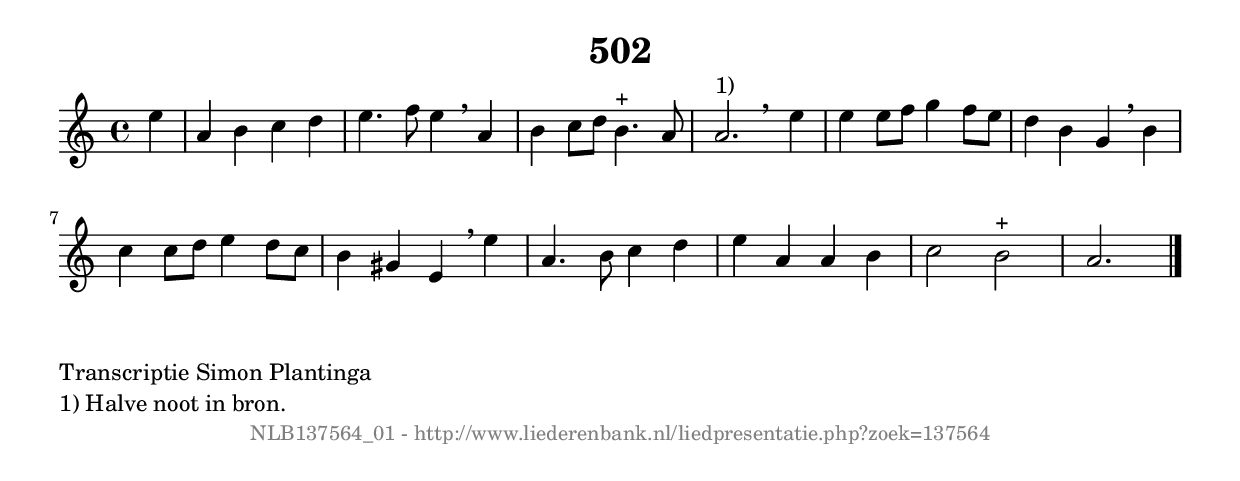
%
% produced by wce2krn 1.64 (7 June 2014)
%
\version"2.16"
#(append! paper-alist '(("long" . (cons (* 210 mm) (* 2000 mm)))))
#(set-default-paper-size "long")
sb = {\breathe}
mBreak = {\breathe }
bBreak = {\breathe }
x = {\once\override NoteHead #'style = #'cross }
gl=\glissando
itime={\override Staff.TimeSignature #'stencil = ##f }
ficta = {\once\set suggestAccidentals = ##t}
fine = {\once\override Score.RehearsalMark #'self-alignment-X = #1 \mark \markup {\italic{Fine}}}
dc = {\once\override Score.RehearsalMark #'self-alignment-X = #1 \mark \markup {\italic{D.C.}}}
dcf = {\once\override Score.RehearsalMark #'self-alignment-X = #1 \mark \markup {\italic{D.C. al Fine}}}
dcc = {\once\override Score.RehearsalMark #'self-alignment-X = #1 \mark \markup {\italic{D.C. al Coda}}}
ds = {\once\override Score.RehearsalMark #'self-alignment-X = #1 \mark \markup {\italic{D.S.}}}
dsf = {\once\override Score.RehearsalMark #'self-alignment-X = #1 \mark \markup {\italic{D.S. al Fine}}}
dsc = {\once\override Score.RehearsalMark #'self-alignment-X = #1 \mark \markup {\italic{D.S. al Coda}}}
pv = {\set Score.repeatCommands = #'((volta "1"))}
sv = {\set Score.repeatCommands = #'((volta "2"))}
tv = {\set Score.repeatCommands = #'((volta "3"))}
qv = {\set Score.repeatCommands = #'((volta "4"))}
xv = {\set Score.repeatCommands = #'((volta #f))}
\header{ tagline = ""
title = "502"
}
\score {{
\key a \minor
\relative g'
{
\set melismaBusyProperties = #'()
\partial 32*8
\time 4/4
\tempo 4=120
\override Score.MetronomeMark #'transparent = ##t
\override Score.RehearsalMark #'break-visibility = #(vector #t #t #f)
e'4 | a,4 b4 c4 d4 | e4. f8 e4 \sb a,4 | b4 c8 d8 b4.^"+" a8 | a2.^"1)" \bar ":|:" \bBreak
e'4 | e4 e8 f8 g4 f8 e8 | d4 b4 g4 \sb b4 | c4 c8 d8 e4 d8 c8 | b4 gis4 e4 \mBreak
e'4 | a,4. b8 c4 d4 | e4 a,4 a4 b4 | c2 b2^"+" | a2. \bar "|."
 }}
 \midi { }
 \layout {
            indent = 0.0\cm
}
}
\markup { \wordwrap-string #" 
Transcriptie Simon Plantinga

1) Halve noot in bron.
"}
\markup { \vspace #0 } \markup { \with-color #grey \fill-line { \center-column { \smaller "NLB137564_01 - http://www.liederenbank.nl/liedpresentatie.php?zoek=137564" } } }
